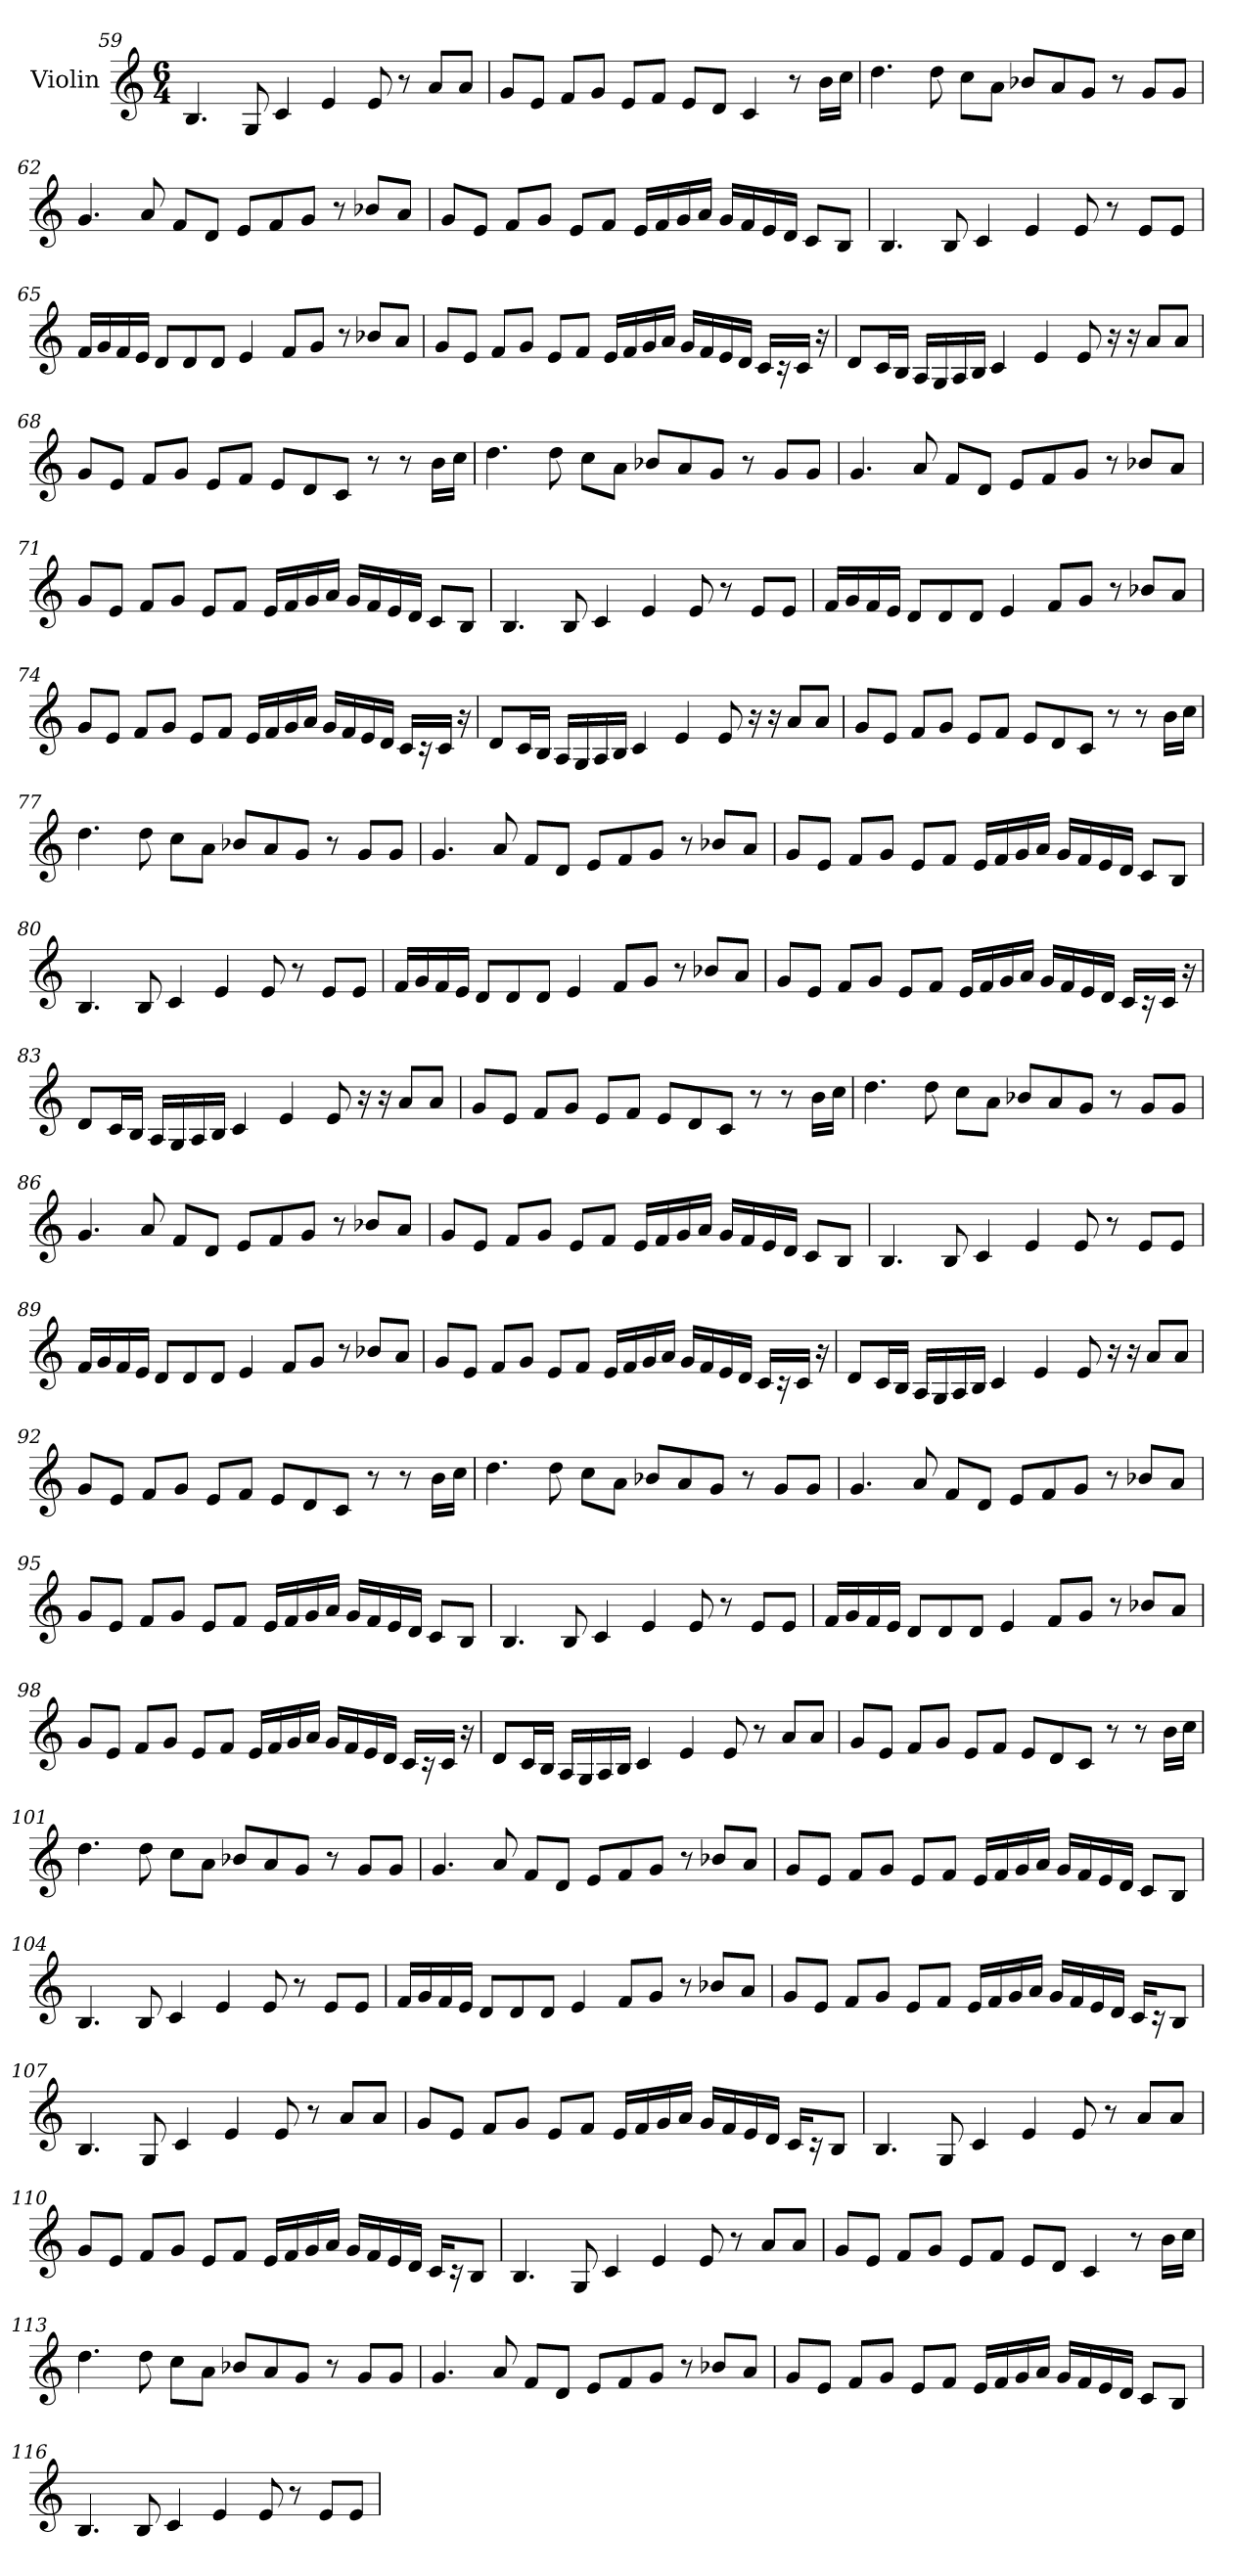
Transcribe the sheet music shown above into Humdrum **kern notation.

**kern
*part1
*staff1
*I"Violin
*clefG2
*k[]
*M6/4
=59
4.B/
8G/
4c/
4e/
8e/
8r
8a/L
8a/J
!!LO:LB:g=z
=60
8g/L
8e/J
8f/L
8g/J
8e/L
8f/J
8e/L
8d/J
4c/
8r
16b\LL
16cc\JJ
=61
4.dd\
8dd\
8cc\L
8a\J
8b-X/L
8a/
8g/J
8r
8g/L
8g/J
=62
4.g/
8a/
8f/L
8d/J
8e/L
8f/
8g/J
8r
8b-X/L
8a/J
!!LO:LB:g=z
=63
8g/L
8e/J
8f/L
8g/J
8e/L
8f/J
16e/LL
16f/
16g/
16a/JJ
16g/LL
16f/
16e/
16d/JJ
8c/L
8B/J
=64
4.B/
8B/
4c/
4e/
8e/
8r
8e/L
8e/J
=65
16f/LL
16g/
16f/
16e/JJ
8d/L
8d/
8d/J
4e/
8f/L
8g/J
8r
8b-X/L
8a/J
!!LO:LB:g=z
=66
8g/L
8e/J
8f/L
8g/J
8e/L
8f/J
16e/LL
16f/
16g/
16a/JJ
16g/LL
16f/
16e/
16d/JJ
16c/LL
16r
16c/JJ
16r
=67
8d/L
16c/L
16B/JJ
16A/LL
16G/
16A/
16B/JJ
4c/
4e/
8e/
16r
16r
8a/L
8a/J
!!LO:LB:g=z
=68
8g/L
8e/J
8f/L
8g/J
8e/L
8f/J
8e/L
8d/
8c/J
8r
8r
16b\LL
16cc\JJ
=69
4.dd\
8dd\
8cc\L
8a\J
8b-X/L
8a/
8g/J
8r
8g/L
8g/J
=70
4.g/
8a/
8f/L
8d/J
8e/L
8f/
8g/J
8r
8b-X/L
8a/J
!!LO:PB:g=z
=71
8g/L
8e/J
8f/L
8g/J
8e/L
8f/J
16e/LL
16f/
16g/
16a/JJ
16g/LL
16f/
16e/
16d/JJ
8c/L
8B/J
=72
4.B/
8B/
4c/
4e/
8e/
8r
8e/L
8e/J
=73
16f/LL
16g/
16f/
16e/JJ
8d/L
8d/
8d/J
4e/
8f/L
8g/J
8r
8b-X/L
8a/J
!!LO:LB:g=z
=74
8g/L
8e/J
8f/L
8g/J
8e/L
8f/J
16e/LL
16f/
16g/
16a/JJ
16g/LL
16f/
16e/
16d/JJ
16c/LL
16r
16c/JJ
16r
=75
8d/L
16c/L
16B/JJ
16A/LL
16G/
16A/
16B/JJ
4c/
4e/
8e/
16r
16r
8a/L
8a/J
!!LO:LB:g=z
=76
8g/L
8e/J
8f/L
8g/J
8e/L
8f/J
8e/L
8d/
8c/J
8r
8r
16b\LL
16cc\JJ
=77
4.dd\
8dd\
8cc\L
8a\J
8b-X/L
8a/
8g/J
8r
8g/L
8g/J
=78
4.g/
8a/
8f/L
8d/J
8e/L
8f/
8g/J
8r
8b-X/L
8a/J
!!LO:LB:g=z
=79
8g/L
8e/J
8f/L
8g/J
8e/L
8f/J
16e/LL
16f/
16g/
16a/JJ
16g/LL
16f/
16e/
16d/JJ
8c/L
8B/J
=80
4.B/
8B/
4c/
4e/
8e/
8r
8e/L
8e/J
=81
16f/LL
16g/
16f/
16e/JJ
8d/L
8d/
8d/J
4e/
8f/L
8g/J
8r
8b-X/L
8a/J
!!LO:LB:g=z
=82
8g/L
8e/J
8f/L
8g/J
8e/L
8f/J
16e/LL
16f/
16g/
16a/JJ
16g/LL
16f/
16e/
16d/JJ
16c/LL
16r
16c/JJ
16r
=83
8d/L
16c/L
16B/JJ
16A/LL
16G/
16A/
16B/JJ
4c/
4e/
8e/
16r
16r
8a/L
8a/J
!!LO:LB:g=z
=84
8g/L
8e/J
8f/L
8g/J
8e/L
8f/J
8e/L
8d/
8c/J
8r
8r
16b\LL
16cc\JJ
=85
4.dd\
8dd\
8cc\L
8a\J
8b-X/L
8a/
8g/J
8r
8g/L
8g/J
=86
4.g/
8a/
8f/L
8d/J
8e/L
8f/
8g/J
8r
8b-X/L
8a/J
!!LO:LB:g=z
=87
8g/L
8e/J
8f/L
8g/J
8e/L
8f/J
16e/LL
16f/
16g/
16a/JJ
16g/LL
16f/
16e/
16d/JJ
8c/L
8B/J
=88
4.B/
8B/
4c/
4e/
8e/
8r
8e/L
8e/J
=89
16f/LL
16g/
16f/
16e/JJ
8d/L
8d/
8d/J
4e/
8f/L
8g/J
8r
8b-X/L
8a/J
!!LO:LB:g=z
=90
8g/L
8e/J
8f/L
8g/J
8e/L
8f/J
16e/LL
16f/
16g/
16a/JJ
16g/LL
16f/
16e/
16d/JJ
16c/LL
16r
16c/JJ
16r
=91
8d/L
16c/L
16B/JJ
16A/LL
16G/
16A/
16B/JJ
4c/
4e/
8e/
16r
16r
8a/L
8a/J
!!LO:PB:g=z
=92
8g/L
8e/J
8f/L
8g/J
8e/L
8f/J
8e/L
8d/
8c/J
8r
8r
16b\LL
16cc\JJ
=93
4.dd\
8dd\
8cc\L
8a\J
8b-X/L
8a/
8g/J
8r
8g/L
8g/J
=94
4.g/
8a/
8f/L
8d/J
8e/L
8f/
8g/J
8r
8b-X/L
8a/J
!!LO:LB:g=z
=95
8g/L
8e/J
8f/L
8g/J
8e/L
8f/J
16e/LL
16f/
16g/
16a/JJ
16g/LL
16f/
16e/
16d/JJ
8c/L
8B/J
=96
4.B/
8B/
4c/
4e/
8e/
8r
8e/L
8e/J
=97
16f/LL
16g/
16f/
16e/JJ
8d/L
8d/
8d/J
4e/
8f/L
8g/J
8r
8b-X/L
8a/J
!!LO:LB:g=z
=98
8g/L
8e/J
8f/L
8g/J
8e/L
8f/J
16e/LL
16f/
16g/
16a/JJ
16g/LL
16f/
16e/
16d/JJ
16c/LL
16r
16c/JJ
16r
=99
8d/L
16c/L
16B/JJ
16A/LL
16G/
16A/
16B/JJ
4c/
4e/
8e/
8r
8a/L
8a/J
!!LO:LB:g=z
=100
8g/L
8e/J
8f/L
8g/J
8e/L
8f/J
8e/L
8d/
8c/J
8r
8r
16b\LL
16cc\JJ
=101
4.dd\
8dd\
8cc\L
8a\J
8b-X/L
8a/
8g/J
8r
8g/L
8g/J
=102
4.g/
8a/
8f/L
8d/J
8e/L
8f/
8g/J
8r
8b-X/L
8a/J
!!LO:LB:g=z
=103
8g/L
8e/J
8f/L
8g/J
8e/L
8f/J
16e/LL
16f/
16g/
16a/JJ
16g/LL
16f/
16e/
16d/JJ
8c/L
8B/J
=104
4.B/
8B/
4c/
4e/
8e/
8r
8e/L
8e/J
=105
16f/LL
16g/
16f/
16e/JJ
8d/L
8d/
8d/J
4e/
8f/L
8g/J
8r
8b-X/L
8a/J
!!LO:LB:g=z
=106
8g/L
8e/J
8f/L
8g/J
8e/L
8f/J
16e/LL
16f/
16g/
16a/JJ
16g/LL
16f/
16e/
16d/JJ
16c/KL
16r
8B/J
=107
4.B/
8G/
4c/
4e/
8e/
8r
8a/L
8a/J
!!LO:LB:g=z
=108
8g/L
8e/J
8f/L
8g/J
8e/L
8f/J
16e/LL
16f/
16g/
16a/JJ
16g/LL
16f/
16e/
16d/JJ
16c/KL
16r
8B/J
=109
4.B/
8G/
4c/
4e/
8e/
8r
8a/L
8a/J
!!LO:LB:g=z
=110
8g/L
8e/J
8f/L
8g/J
8e/L
8f/J
16e/LL
16f/
16g/
16a/JJ
16g/LL
16f/
16e/
16d/JJ
16c/KL
16r
8B/J
=111
4.B/
8G/
4c/
4e/
8e/
8r
8a/L
8a/J
=112
8g/L
8e/J
8f/L
8g/J
8e/L
8f/J
8e/L
8d/J
4c/
8r
16b\LL
16cc\JJ
!!LO:PB:g=z
=113
4.dd\
8dd\
8cc\L
8a\J
8b-X/L
8a/
8g/J
8r
8g/L
8g/J
=114
4.g/
8a/
8f/L
8d/J
8e/L
8f/
8g/J
8r
8b-X/L
8a/J
=115
8g/L
8e/J
8f/L
8g/J
8e/L
8f/J
16e/LL
16f/
16g/
16a/JJ
16g/LL
16f/
16e/
16d/JJ
8c/L
8B/J
!!LO:LB:g=z
=116
4.B/
8B/
4c/
4e/
8e/
8r
8e/L
8e/J
=
*-
